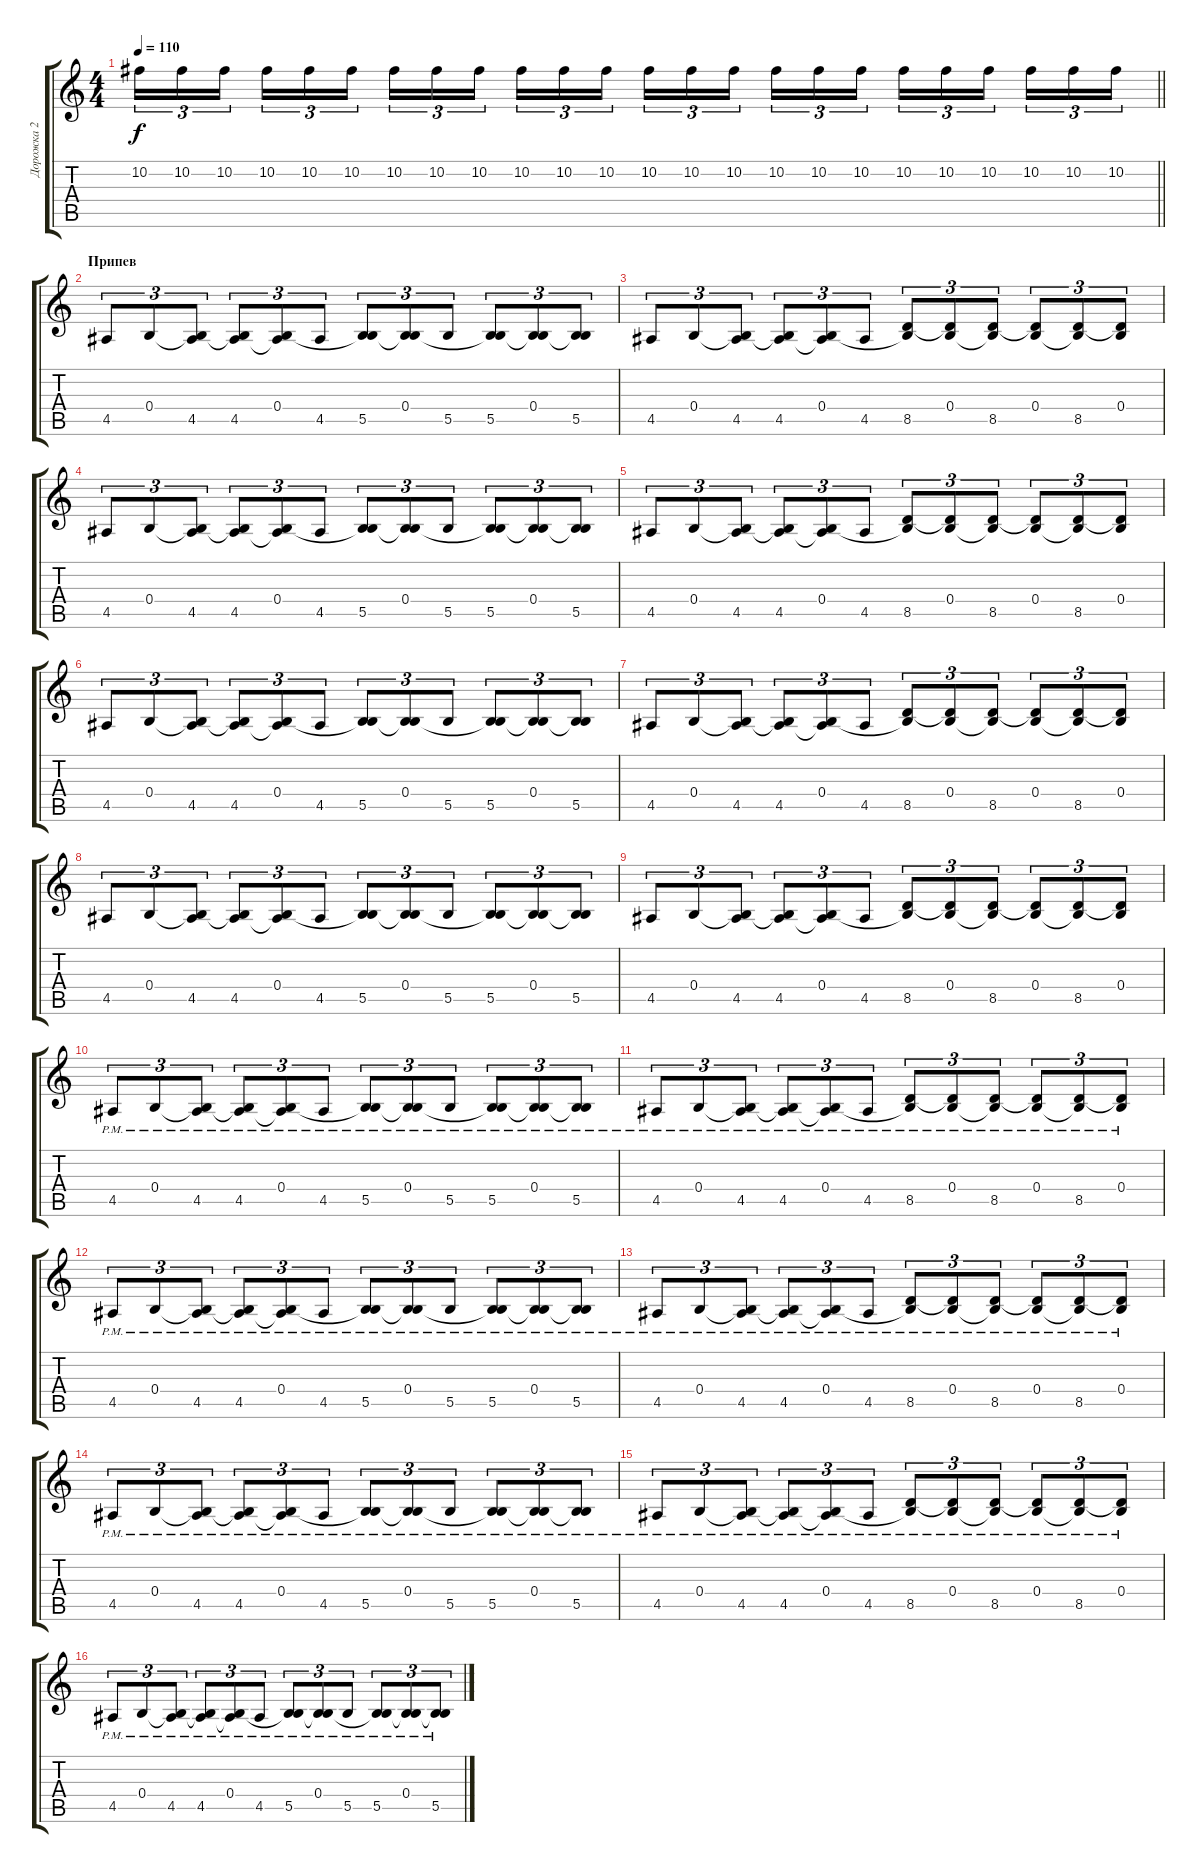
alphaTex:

\track ("Дорожка 2" "Дорожка 2") {instrument distortionguitar}
\staff {score tabs}
\tuning (Db4 Ab3 E3 B2 Gb2 Db2) {hide}
\ts (4 4)
\tempo 110
\clef g2
\barLineRight lightlight
\ks c
10.2.16{tu (3 2) dy f} 10.2.16{tu (3 2)} 10.2.16{tu (3 2) beam splitsecondary} 10.2.16{tu (3 2)} 10.2.16{tu (3 2)} 10.2.16{tu (3 2)} 10.2.16{tu (3 2)} 10.2.16{tu (3 2)} 10.2.16{tu (3 2) beam splitsecondary} 10.2.16{tu (3 2)} 10.2.16{tu (3 2)} 10.2.16{tu (3 2)} 10.2.16{tu (3 2)} 10.2.16{tu (3 2)} 10.2.16{tu (3 2) beam splitsecondary} 10.2.16{tu (3 2)} 10.2.16{tu (3 2)} 10.2.16{tu (3 2)} 10.2.16{tu (3 2)} 10.2.16{tu (3 2)} 10.2.16{tu (3 2) beam splitsecondary} 10.2.16{tu (3 2)} 10.2.16{tu (3 2)} 10.2.16{tu (3 2)} |
\section ("" "Припев")
4.5.8{tu (3 2)} 0.4.8{tu (3 2)} (0.4{t} 4.5).8{tu (3 2)} (0.4{t} 4.5).8{tu (3 2)} (0.4 4.5{t}).8{tu (3 2)} 4.5.8{tu (3 2)} (0.4{t} 5.5).8{tu (3 2)} (0.4 5.5{t}).8{tu (3 2)} 5.5.8{tu (3 2)} (0.4{t} 5.5).8{tu (3 2)} (0.4 5.5{t}).8{tu (3 2)} (0.4{t} 5.5).8{tu (3 2)} |
4.5.8{tu (3 2)} 0.4.8{tu (3 2)} (0.4{t} 4.5).8{tu (3 2)} (0.4{t} 4.5).8{tu (3 2)} (0.4 4.5{t}).8{tu (3 2)} 4.5.8{tu (3 2)} (0.4{t} 8.5).8{tu (3 2)} (0.4 8.5{t}).8{tu (3 2)} (0.4{t} 8.5).8{tu (3 2)} (0.4 8.5{t}).8{tu (3 2)} (0.4{t} 8.5).8{tu (3 2)} (0.4 8.5{t}).8{tu (3 2)} |
4.5.8{tu (3 2)} 0.4.8{tu (3 2)} (0.4{t} 4.5).8{tu (3 2)} (0.4{t} 4.5).8{tu (3 2)} (0.4 4.5{t}).8{tu (3 2)} 4.5.8{tu (3 2)} (0.4{t} 5.5).8{tu (3 2)} (0.4 5.5{t}).8{tu (3 2)} 5.5.8{tu (3 2)} (0.4{t} 5.5).8{tu (3 2)} (0.4 5.5{t}).8{tu (3 2)} (0.4{t} 5.5).8{tu (3 2)} |
4.5.8{tu (3 2)} 0.4.8{tu (3 2)} (0.4{t} 4.5).8{tu (3 2)} (0.4{t} 4.5).8{tu (3 2)} (0.4 4.5{t}).8{tu (3 2)} 4.5.8{tu (3 2)} (0.4{t} 8.5).8{tu (3 2)} (0.4 8.5{t}).8{tu (3 2)} (0.4{t} 8.5).8{tu (3 2)} (0.4 8.5{t}).8{tu (3 2)} (0.4{t} 8.5).8{tu (3 2)} (0.4 8.5{t}).8{tu (3 2)} |
4.5.8{tu (3 2)} 0.4.8{tu (3 2)} (0.4{t} 4.5).8{tu (3 2)} (0.4{t} 4.5).8{tu (3 2)} (0.4 4.5{t}).8{tu (3 2)} 4.5.8{tu (3 2)} (0.4{t} 5.5).8{tu (3 2)} (0.4 5.5{t}).8{tu (3 2)} 5.5.8{tu (3 2)} (0.4{t} 5.5).8{tu (3 2)} (0.4 5.5{t}).8{tu (3 2)} (0.4{t} 5.5).8{tu (3 2)} |
4.5.8{tu (3 2)} 0.4.8{tu (3 2)} (0.4{t} 4.5).8{tu (3 2)} (0.4{t} 4.5).8{tu (3 2)} (0.4 4.5{t}).8{tu (3 2)} 4.5.8{tu (3 2)} (0.4{t} 8.5).8{tu (3 2)} (0.4 8.5{t}).8{tu (3 2)} (0.4{t} 8.5).8{tu (3 2)} (0.4 8.5{t}).8{tu (3 2)} (0.4{t} 8.5).8{tu (3 2)} (0.4 8.5{t}).8{tu (3 2)} |
4.5.8{tu (3 2)} 0.4.8{tu (3 2)} (0.4{t} 4.5).8{tu (3 2)} (0.4{t} 4.5).8{tu (3 2)} (0.4 4.5{t}).8{tu (3 2)} 4.5.8{tu (3 2)} (0.4{t} 5.5).8{tu (3 2)} (0.4 5.5{t}).8{tu (3 2)} 5.5.8{tu (3 2)} (0.4{t} 5.5).8{tu (3 2)} (0.4 5.5{t}).8{tu (3 2)} (0.4{t} 5.5).8{tu (3 2)} |
4.5.8{tu (3 2)} 0.4.8{tu (3 2)} (0.4{t} 4.5).8{tu (3 2)} (0.4{t} 4.5).8{tu (3 2)} (0.4 4.5{t}).8{tu (3 2)} 4.5.8{tu (3 2)} (0.4{t} 8.5).8{tu (3 2)} (0.4 8.5{t}).8{tu (3 2)} (0.4{t} 8.5).8{tu (3 2)} (0.4 8.5{t}).8{tu (3 2)} (0.4{t} 8.5).8{tu (3 2)} (0.4 8.5{t}).8{tu (3 2)} |
4.5{pm}.8{tu (3 2)} 0.4{pm}.8{tu (3 2)} (0.4{t} 4.5{pm}).8{tu (3 2)} (0.4{t} 4.5{pm}).8{tu (3 2)} (0.4{pm} 4.5{t}).8{tu (3 2)} 4.5{pm}.8{tu (3 2)} (0.4{t} 5.5{pm}).8{tu (3 2)} (0.4{pm} 5.5{t}).8{tu (3 2)} 5.5{pm}.8{tu (3 2)} (0.4{t} 5.5{pm}).8{tu (3 2)} (0.4{pm} 5.5{t}).8{tu (3 2)} (0.4{t} 5.5{pm}).8{tu (3 2)} |
4.5{pm}.8{tu (3 2)} 0.4{pm}.8{tu (3 2)} (0.4{t} 4.5{pm}).8{tu (3 2)} (0.4{t} 4.5{pm}).8{tu (3 2)} (0.4{pm} 4.5{t}).8{tu (3 2)} 4.5{pm}.8{tu (3 2)} (0.4{t} 8.5{pm}).8{tu (3 2)} (0.4{pm} 8.5{t}).8{tu (3 2)} (0.4{t} 8.5{pm}).8{tu (3 2)} (0.4{pm} 8.5{t}).8{tu (3 2)} (0.4{t} 8.5{pm}).8{tu (3 2)} (0.4{pm} 8.5{t}).8{tu (3 2)} |
4.5{pm}.8{tu (3 2)} 0.4{pm}.8{tu (3 2)} (0.4{t} 4.5{pm}).8{tu (3 2)} (0.4{t} 4.5{pm}).8{tu (3 2)} (0.4{pm} 4.5{t}).8{tu (3 2)} 4.5{pm}.8{tu (3 2)} (0.4{t} 5.5{pm}).8{tu (3 2)} (0.4{pm} 5.5{t}).8{tu (3 2)} 5.5{pm}.8{tu (3 2)} (0.4{t} 5.5{pm}).8{tu (3 2)} (0.4{pm} 5.5{t}).8{tu (3 2)} (0.4{t} 5.5{pm}).8{tu (3 2)} |
4.5{pm}.8{tu (3 2)} 0.4{pm}.8{tu (3 2)} (0.4{t} 4.5{pm}).8{tu (3 2)} (0.4{t} 4.5{pm}).8{tu (3 2)} (0.4{pm} 4.5{t}).8{tu (3 2)} 4.5{pm}.8{tu (3 2)} (0.4{t} 8.5{pm}).8{tu (3 2)} (0.4{pm} 8.5{t}).8{tu (3 2)} (0.4{t} 8.5{pm}).8{tu (3 2)} (0.4{pm} 8.5{t}).8{tu (3 2)} (0.4{t} 8.5{pm}).8{tu (3 2)} (0.4{pm} 8.5{t}).8{tu (3 2)} |
4.5{pm}.8{tu (3 2)} 0.4{pm}.8{tu (3 2)} (0.4{t} 4.5{pm}).8{tu (3 2)} (0.4{t} 4.5{pm}).8{tu (3 2)} (0.4{pm} 4.5{t}).8{tu (3 2)} 4.5{pm}.8{tu (3 2)} (0.4{t} 5.5{pm}).8{tu (3 2)} (0.4{pm} 5.5{t}).8{tu (3 2)} 5.5{pm}.8{tu (3 2)} (0.4{t} 5.5{pm}).8{tu (3 2)} (0.4{pm} 5.5{t}).8{tu (3 2)} (0.4{t} 5.5{pm}).8{tu (3 2)} |
4.5{pm}.8{tu (3 2)} 0.4{pm}.8{tu (3 2)} (0.4{t} 4.5{pm}).8{tu (3 2)} (0.4{t} 4.5{pm}).8{tu (3 2)} (0.4{pm} 4.5{t}).8{tu (3 2)} 4.5{pm}.8{tu (3 2)} (0.4{t} 8.5{pm}).8{tu (3 2)} (0.4{pm} 8.5{t}).8{tu (3 2)} (0.4{t} 8.5{pm}).8{tu (3 2)} (0.4{pm} 8.5{t}).8{tu (3 2)} (0.4{t} 8.5{pm}).8{tu (3 2)} (0.4{pm} 8.5{t}).8{tu (3 2)} |
4.5{pm}.8{tu (3 2)} 0.4{pm}.8{tu (3 2)} (0.4{t} 4.5{pm}).8{tu (3 2)} (0.4{t} 4.5{pm}).8{tu (3 2)} (0.4{pm} 4.5{t}).8{tu (3 2)} 4.5{pm}.8{tu (3 2)} (0.4{t} 5.5{pm}).8{tu (3 2)} (0.4{pm} 5.5{t}).8{tu (3 2)} 5.5{pm}.8{tu (3 2)} (0.4{t} 5.5{pm}).8{tu (3 2)} (0.4{pm} 5.5{t}).8{tu (3 2)} (0.4{t} 5.5{pm}).8{tu (3 2)}
